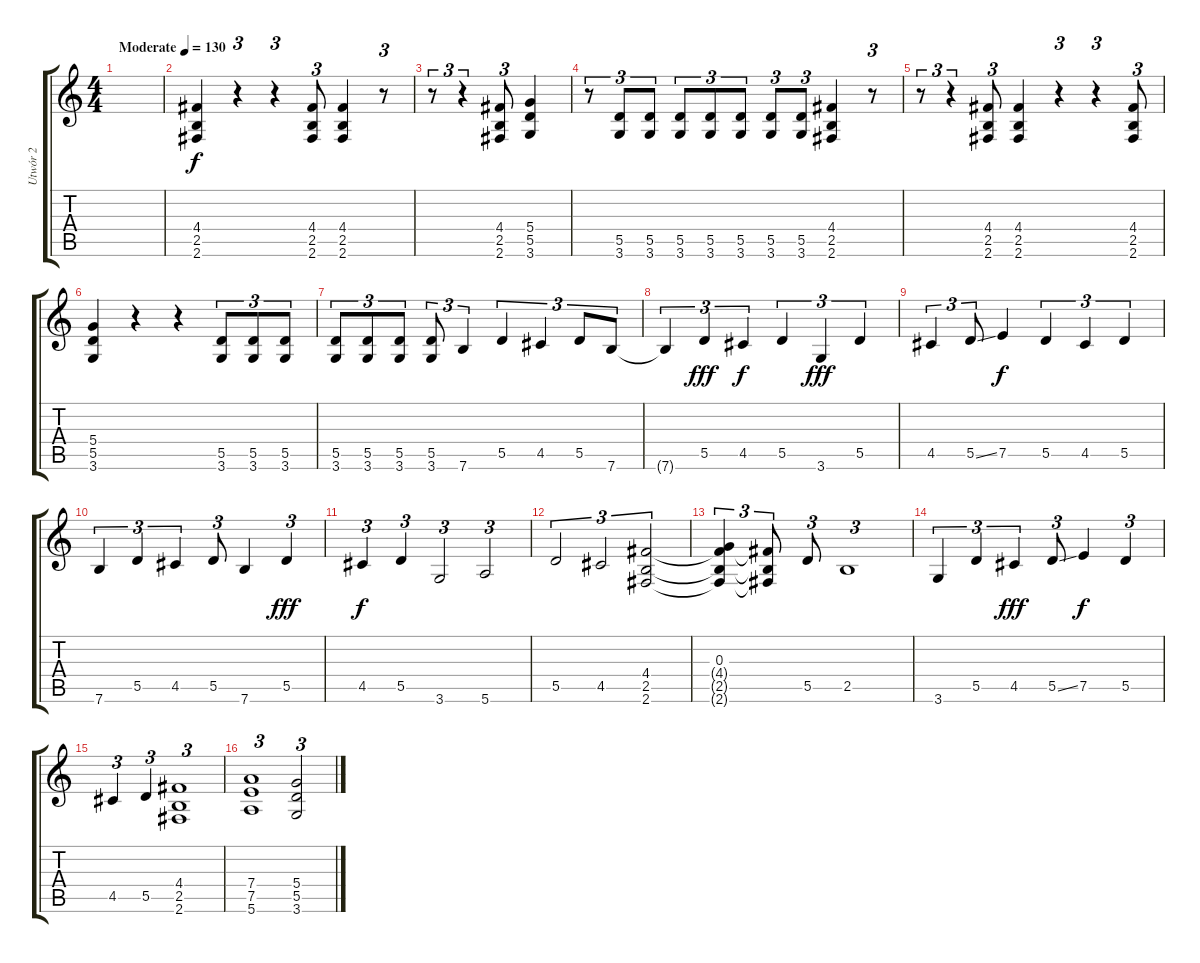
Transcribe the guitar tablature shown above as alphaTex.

\track ("Utwór 2" "Utwór 2") {instrument distortionguitar}
\staff {score tabs}
\tuning (E4 B3 G3 D3 A2 E2) {hide}
\ts (4 4)
\tempo (130 "Moderate")
\clef g2
\ks c
|
(4.4 2.5 2.6).4 r.4{tu (3 2)} r.4{tu (3 2)} (4.4 2.5 2.6).8{tu (3 2)} (4.4 2.5 2.6).4 r.8{tu (3 2)} |
r.8{tu (3 2)} r.4{tu (3 2)} (4.4 2.5 2.6).8{tu (3 2)} (5.4 5.5 3.6).4 |
r.8{tu (3 2)} (5.5 3.6).8{tu (3 2)} (5.5 3.6).8{tu (3 2)} (5.5 3.6).8{tu (3 2)} (5.5 3.6).8{tu (3 2)} (5.5 3.6).8{tu (3 2)} (5.5 3.6).8{tu (3 2)} (5.5 3.6).8{tu (3 2)} (4.4 2.5 2.6).4 r.8{tu (3 2)} |
r.8{tu (3 2)} r.4{tu (3 2)} (4.4 2.5 2.6).8{tu (3 2)} (4.4 2.5 2.6).4 r.4{tu (3 2)} r.4{tu (3 2)} (4.4 2.5 2.6).8{tu (3 2)} |
(5.4 5.5 3.6).4 r.4 r.4 (5.5 3.6).8{tu (3 2)} (5.5 3.6).8{tu (3 2)} (5.5 3.6).8{tu (3 2)} |
(5.5 3.6).8{tu (3 2)} (5.5 3.6).8{tu (3 2)} (5.5 3.6).8{tu (3 2)} (5.5 3.6).8{tu (3 2)} 7.6.4{tu (3 2)} 5.5.4{tu (3 2)} 4.5.4{tu (3 2)} 5.5.8{tu (3 2)} 7.6.8{tu (3 2)} |
7.6{t}.4{tu (3 2)} 5.5.4{tu (3 2) dy fff} 4.5.4{tu (3 2) dy f} 5.5.4{tu (3 2)} 3.6.4{tu (3 2) dy fff} 5.5.4{tu (3 2)} |
4.5.4{tu (3 2)} 5.5{ss}.8{tu (3 2)} 7.5.4{dy f} 5.5.4{tu (3 2)} 4.5.4{tu (3 2)} 5.5.4{tu (3 2)} |
7.6.4{tu (3 2)} 5.5.4{tu (3 2)} 4.5.4{tu (3 2)} 5.5.8{tu (3 2)} 7.6.4 5.5.4{tu (3 2) dy fff} |
4.5.4{tu (3 2) dy f} 5.5.4{tu (3 2)} 3.6.2{tu (3 2)} 5.6.2{tu (3 2)} |
5.5.2{tu (3 2)} 4.5.2{tu (3 2)} (4.4 2.5 2.6).2{tu (3 2)} |
(0.3 4.4{t} 2.5{t} 2.6{t}).4{tu (3 2)} (4.4{t} 2.5{t} 2.6{t}).8{tu (3 2)} 5.5.8{tu (3 2)} 2.5.1{tu (3 2)} |
3.6.4{tu (3 2)} 5.5.4{tu (3 2)} 4.5.4{tu (3 2) dy fff} 5.5{ss}.8{tu (3 2)} 7.5.4{dy f} 5.5.4{tu (3 2)} |
4.5.4{tu (3 2)} 5.5.4{tu (3 2)} (4.4 2.5 2.6).1{tu (3 2)} |
(7.4 7.5 5.6).1{tu (3 2)} (5.4 5.5 3.6).2{tu (3 2)}
